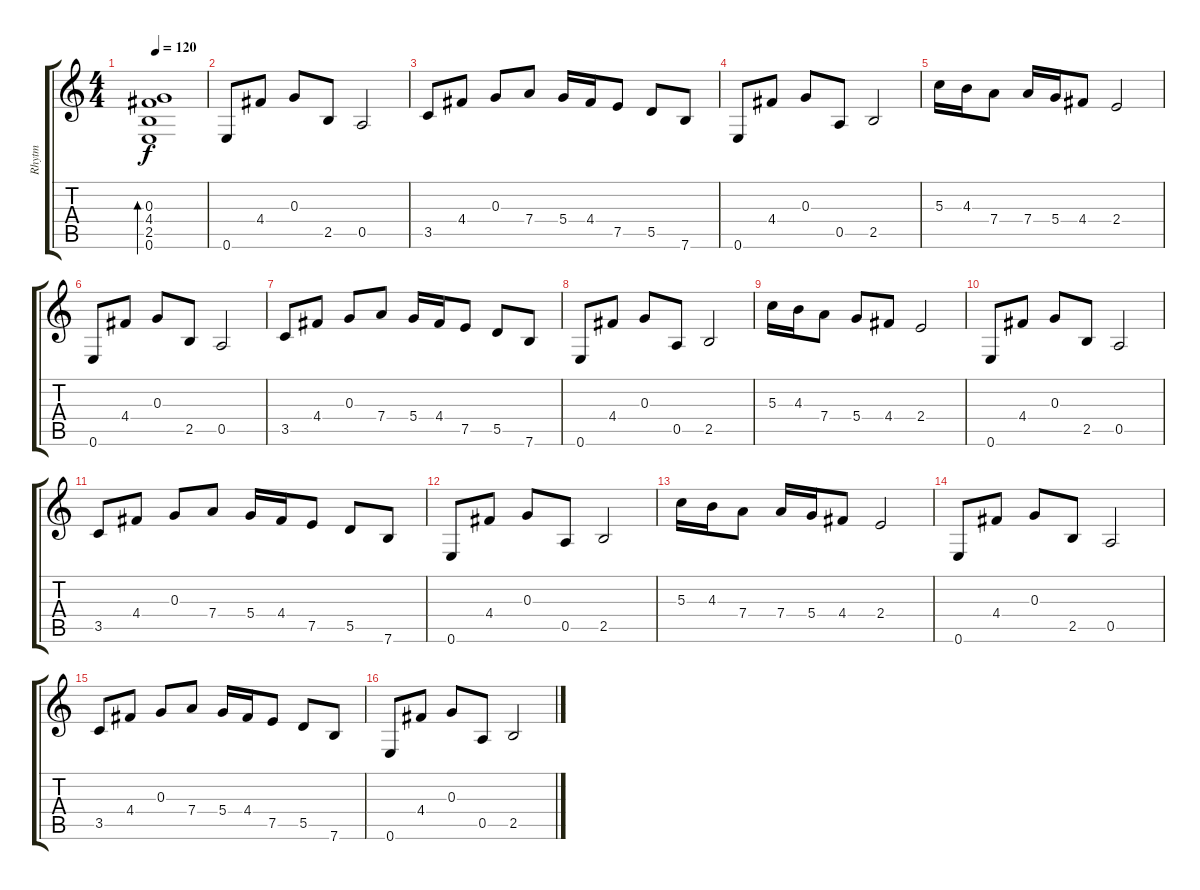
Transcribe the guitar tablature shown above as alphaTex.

\track ("Rhytm" "Rhytm") {instrument acousticguitarsteel}
\staff {score tabs}
\tuning (E4 B3 G3 D3 A2 E2) {hide}
\ts (4 4)
\tempo 120
\clef g2
\ks c
(0.3 4.4 2.5 0.6).1{bd 480 dy f} |
0.6.8 4.4.8 0.3.8 2.5.8 0.5.2 |
3.5.8 4.4.8 0.3.8 7.4.8 5.4.16 4.4.16 7.5.8 5.5.8 7.6.8 |
0.6.8 4.4.8 0.3.8 0.5.8 2.5.2 |
5.3.16 4.3.16 7.4.8 7.4.16 5.4.16 4.4.8 2.4.2 |
0.6.8 4.4.8 0.3.8 2.5.8 0.5.2 |
3.5.8 4.4.8 0.3.8 7.4.8 5.4.16 4.4.16 7.5.8 5.5.8 7.6.8 |
0.6.8 4.4.8 0.3.8 0.5.8 2.5.2 |
5.3.16 4.3.16 7.4.8 5.4.8 4.4.8 2.4.2 |
0.6.8 4.4.8 0.3.8 2.5.8 0.5.2 |
3.5.8 4.4.8 0.3.8 7.4.8 5.4.16 4.4.16 7.5.8 5.5.8 7.6.8 |
0.6.8 4.4.8 0.3.8 0.5.8 2.5.2 |
5.3.16 4.3.16 7.4.8 7.4.16 5.4.16 4.4.8 2.4.2 |
0.6.8 4.4.8 0.3.8 2.5.8 0.5.2 |
3.5.8 4.4.8 0.3.8 7.4.8 5.4.16 4.4.16 7.5.8 5.5.8 7.6.8 |
0.6.8 4.4.8 0.3.8 0.5.8 2.5.2
